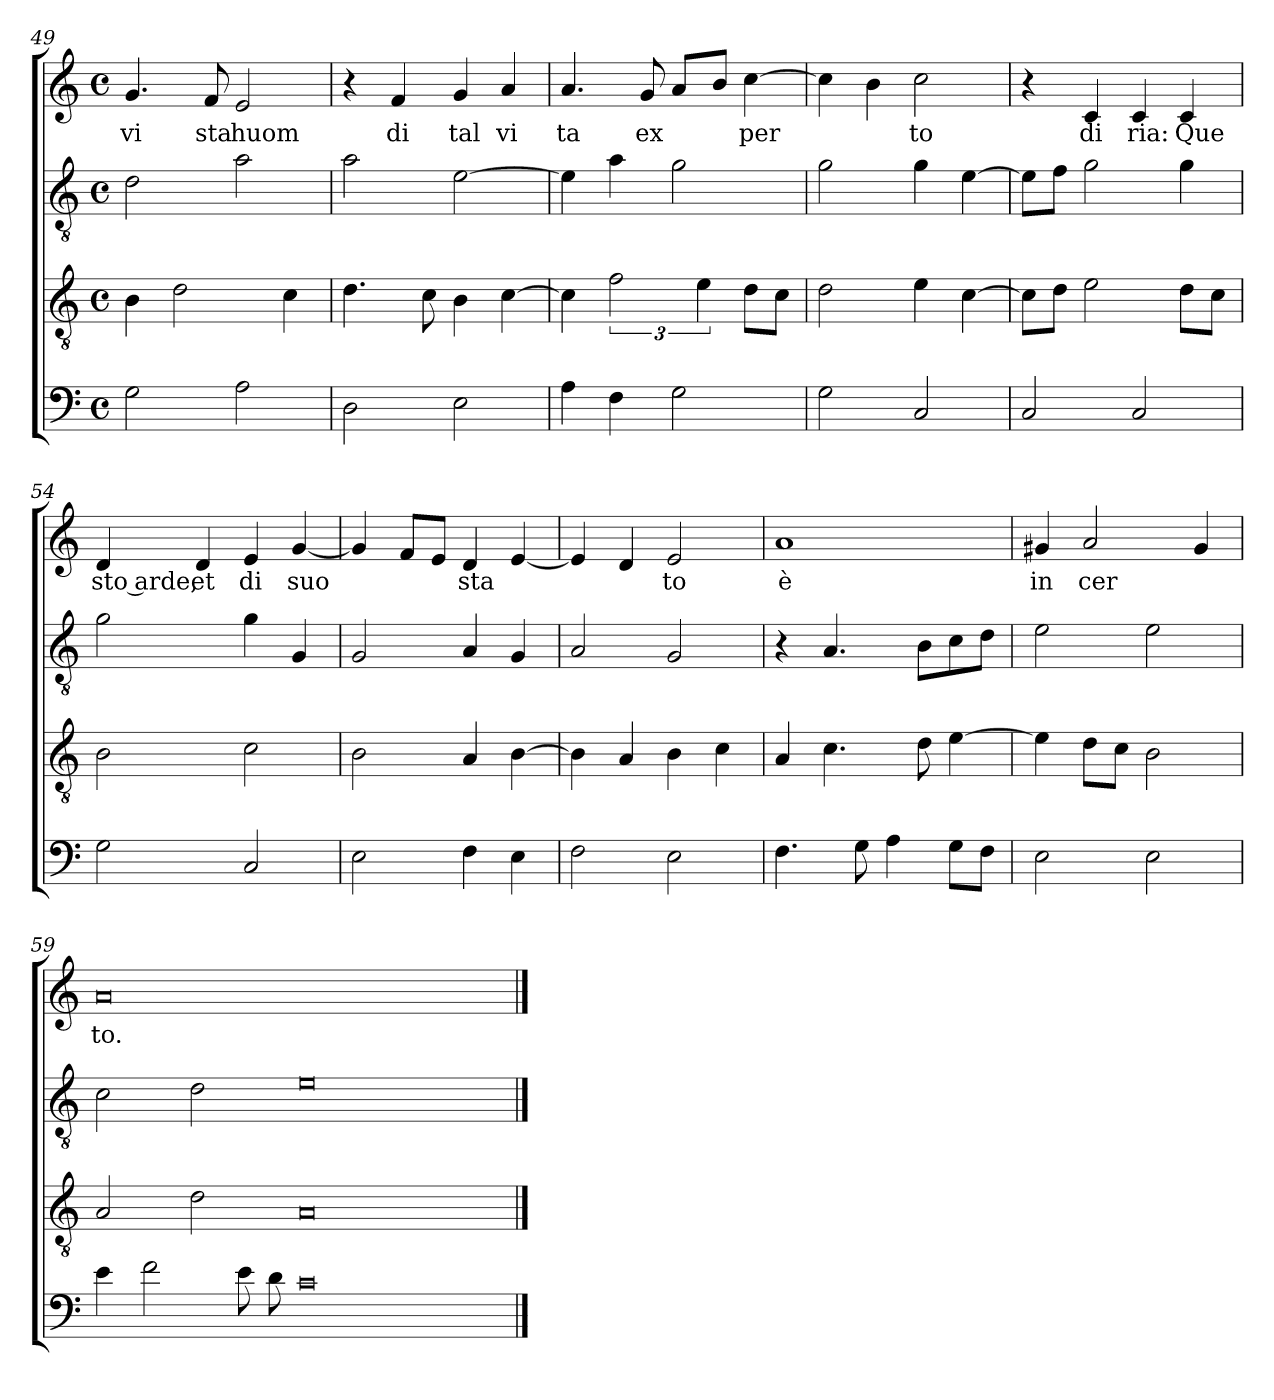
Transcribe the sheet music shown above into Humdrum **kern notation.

**kern	**kern	**kern	**kern	**text
*part4	*part3	*part2	*part1	*part1
*staff4	*staff3	*staff2	*staff1	*staff1
*clefF4	*clefGv2	*clefGv2	*clefG2	*
*k[]	*k[]	*k[]	*k[]	*
*C:	*C:	*C:	*C:	*
*M4/4	*M4/4	*M4/4	*M4/4	*
*met(c)	*met(c)	*met(c)	*met(c)	*
=49	=49	=49	=49	=49
!	!	!	!	!LO:LY:b
2G\	4B\	2d\	4.g/	vi
.	2d\	.	.	.
!	!	!	!	!LO:LY:b
.	.	.	8f/	sta
!	!	!	!	!LO:LY:b
2A\	.	2a\	2e/	huom
.	4c\	.	.	.
=50	=50	=50	=50	=50
2D\	4.d\	2a\	4r	.
!	!	!	!	!LO:LY:b
.	.	.	4f/	di
.	8c\	.	.	.
!	!	!	!	!LO:LY:b
2E\	4B\	[>2e\	4g/	tal
!	!	!	!	!LO:LY:b
.	[>4c\	.	4a/	vi
=51	=51	=51	=51	=51
!	!	!	!	!LO:LY:b
4A\	4c\]	4e\]	4.a/	ta
4F\	3f\	4a\	.	.
!	!	!	!	!LO:LY:b:rj
.	.	.	8g/	ex
2G\	.	2g\	8a/L	.
.	6e\	.	.	.
.	.	.	8b/J	.
!	!	!	!	!LO:LY:b
.	8d\L	.	[>4cc\	per
.	8c\J	.	.	.
=52	=52	=52	=52	=52
2G\	2d\	2g\	4cc\]	.
.	.	.	4b\	.
!	!	!	!	!LO:LY:b
2C/	4e\	4g\	2cc\	to
.	[>4c\	[>4e\	.	.
!!LO:PB:g=z
=53	=53	=53	=53	=53
2C/	8c\L]	8e\L]	4r	.
.	8d\J	8f\J	.	.
!	!	!	!	!LO:LY:b
.	2e\	2g\	4c/	di
!	!	!	!	!LO:LY:b
2C/	.	.	4c/	ria:
!	!	!	!	!LO:LY:b
.	8d\L	4g\	4c/	Que
.	8c\J	.	.	.
=54	=54	=54	=54	=54
!	!	!	!	!LO:LY:b:rj
2G\	2B\	2g\	4d/	sto arde,
!	!	!	!	!LO:LY:b
.	.	.	4d/	et
!	!	!	!	!LO:LY:b
2C/	2c\	4g\	4e/	di
!	!	!	!	!LO:LY:b
.	.	4G/	[<4g/	suo
=55	=55	=55	=55	=55
2E\	2B\	2G/	4g/]	.
.	.	.	8f/L	.
.	.	.	8e/J	.
!	!	!	!	!LO:LY:b
4F\	4A/	4A/	4d/	sta
4E\	[>4B\	4G/	[<4e/	.
=56	=56	=56	=56	=56
2F\	4B\]	2A/	4e/]	.
.	4A/	.	4d/	.
!	!	!	!	!LO:LY:b
2E\	4B\	2G/	2e/	to
.	4c\	.	.	.
=57	=57	=57	=57	=57
!	!	!	!	!LO:LY:b
4.F\	4A/	4r	1a	è
.	4.c\	4.A/	.	.
8G\	.	.	.	.
4A\	.	.	.	.
.	8d\	8B\L	.	.
8G\L	[>4e\	8c\	.	.
8F\J	.	8d\J	.	.
=58	=58	=58	=58	=58
!	!	!	!	!LO:LY:b
2E\	4e\]	2e\	4g#/	in
!	!	!	!	!LO:LY:b
.	8d\L	.	2a/	cer
.	8c\J	.	.	.
2E\	2B\	2e\	.	.
.	.	.	4g#/	.
=59	=59	=59	=59	=59
!	!	!	!	!LO:LY:b
4e\	2A/	2c\	0a	to.
2f\	.	.	.	.
.	2d\	2d\	.	.
8e\	.	.	.	.
8d\	.	.	.	.
0c	0A	0e	.	.
.	.	.	1ryy	.
==	==	==	==	==
*-	*-	*-	*-	*-
